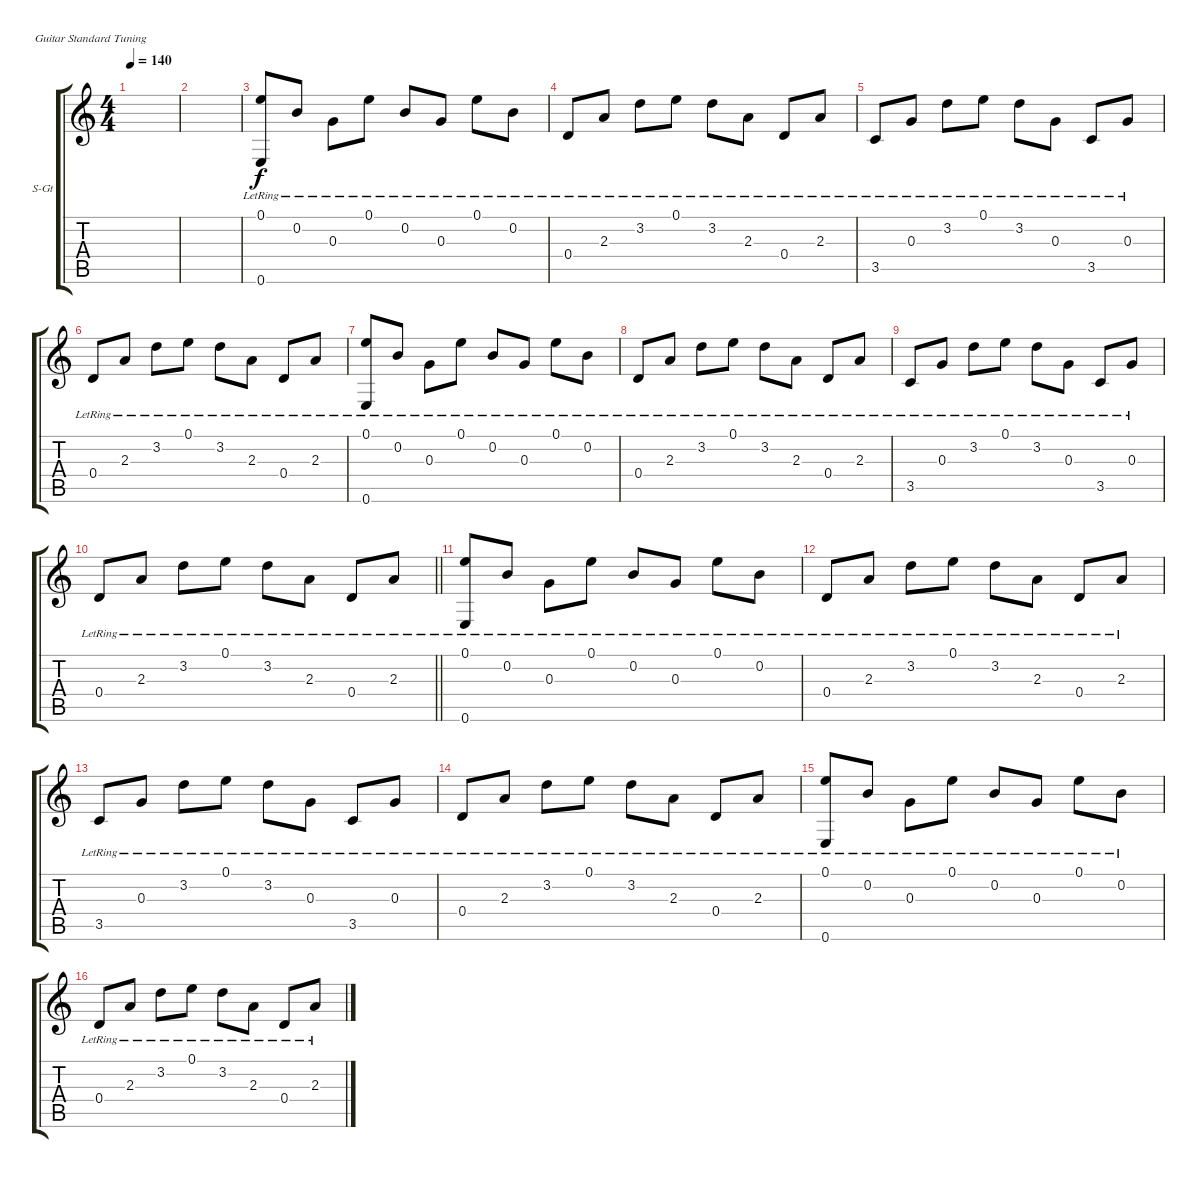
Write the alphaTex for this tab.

\defaultSystemsLayout 4
\bracketExtendMode groupsimilarinstruments
\firstSystemTrackNameOrientation horizontal
\otherSystemsTrackNameOrientation horizontal
\track ("Steel Guitar" "S-Gt") {instrument acousticguitarsteel}
\staff {score tabs}
\tuning (E4 B3 G3 D3 A2 E2)
\ts (4 4)
\tempo 140
\clef g2
\ks c
|
|
(0.1{lr} 0.6{lr}).8 0.2{lr}.8 0.3{lr}.8 0.1{lr}.8 0.2{lr}.8 0.3{lr}.8 0.1{lr}.8 0.2{lr}.8 |
0.4{lr}.8 2.3{lr}.8 3.2{lr}.8 0.1{lr}.8 3.2{lr}.8 2.3{lr}.8 0.4{lr}.8 2.3{lr}.8 |
3.5{lr}.8 0.3{lr}.8 3.2{lr}.8 0.1{lr}.8 3.2{lr}.8 0.3{lr}.8 3.5{lr}.8 0.3{lr}.8 |
0.4{lr}.8 2.3{lr}.8 3.2{lr}.8 0.1{lr}.8 3.2{lr}.8 2.3{lr}.8 0.4{lr}.8 2.3{lr}.8 |
(0.1{lr} 0.6{lr}).8 0.2{lr}.8 0.3{lr}.8 0.1{lr}.8 0.2{lr}.8 0.3{lr}.8 0.1{lr}.8 0.2{lr}.8 |
0.4{lr}.8 2.3{lr}.8 3.2{lr}.8 0.1{lr}.8 3.2{lr}.8 2.3{lr}.8 0.4{lr}.8 2.3{lr}.8 |
3.5{lr}.8 0.3{lr}.8 3.2{lr}.8 0.1{lr}.8 3.2{lr}.8 0.3{lr}.8 3.5{lr}.8 0.3{lr}.8 |
\barLineRight lightlight
0.4{lr}.8 2.3{lr}.8 3.2{lr}.8 0.1{lr}.8 3.2{lr}.8 2.3{lr}.8 0.4{lr}.8 2.3{lr}.8 |
(0.1{lr} 0.6{lr}).8 0.2{lr}.8 0.3{lr}.8 0.1{lr}.8 0.2{lr}.8 0.3{lr}.8 0.1{lr}.8 0.2{lr}.8 |
0.4{lr}.8 2.3{lr}.8 3.2{lr}.8 0.1{lr}.8 3.2{lr}.8 2.3{lr}.8 0.4{lr}.8 2.3{lr}.8 |
3.5{lr}.8 0.3{lr}.8 3.2{lr}.8 0.1{lr}.8 3.2{lr}.8 0.3{lr}.8 3.5{lr}.8 0.3{lr}.8 |
0.4{lr}.8 2.3{lr}.8 3.2{lr}.8 0.1{lr}.8 3.2{lr}.8 2.3{lr}.8 0.4{lr}.8 2.3{lr}.8 |
(0.1{lr} 0.6{lr}).8 0.2{lr}.8 0.3{lr}.8 0.1{lr}.8 0.2{lr}.8 0.3{lr}.8 0.1{lr}.8 0.2{lr}.8 |
0.4{lr}.8 2.3{lr}.8 3.2{lr}.8 0.1{lr}.8 3.2{lr}.8 2.3{lr}.8 0.4{lr}.8 2.3{lr}.8
